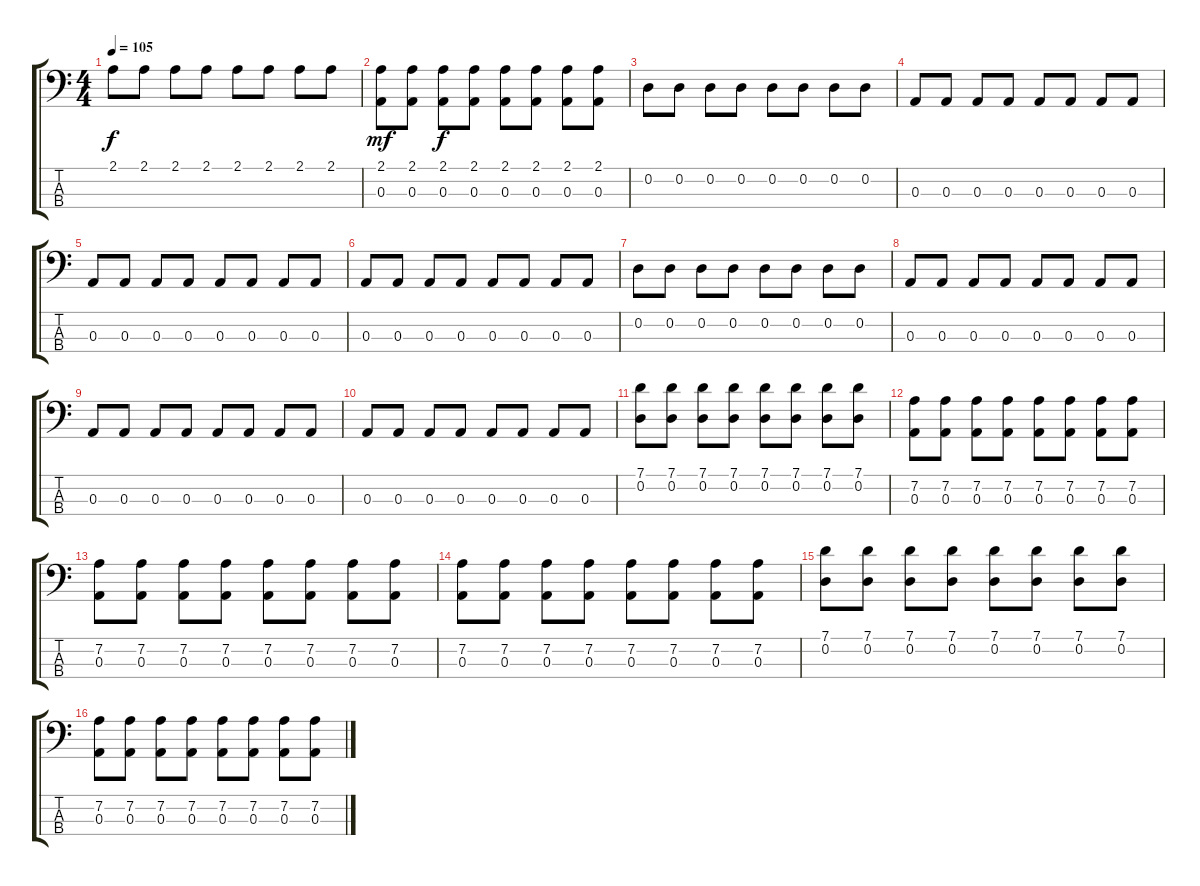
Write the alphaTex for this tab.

\track "" {instrument electricbassfinger}
\staff {score tabs}
\tuning (G2 D2 A1 E1) {hide}
\ts (4 4)
\tempo 105
\clef f4
\ks c
2.1.8{dy f} 2.1.8 2.1.8 2.1.8 2.1.8 2.1.8 2.1.8 2.1.8 |
(2.1 0.3).8{dy mf} (2.1 0.3).8 (2.1 0.3).8{dy f} (2.1 0.3).8 (2.1 0.3).8 (2.1 0.3).8 (2.1 0.3).8 (2.1 0.3).8 |
0.2.8 0.2.8 0.2.8 0.2.8 0.2.8 0.2.8 0.2.8 0.2.8 |
0.3.8 0.3.8 0.3.8 0.3.8 0.3.8 0.3.8 0.3.8 0.3.8 |
0.3.8 0.3.8 0.3.8 0.3.8 0.3.8 0.3.8 0.3.8 0.3.8 |
0.3.8 0.3.8 0.3.8 0.3.8 0.3.8 0.3.8 0.3.8 0.3.8 |
0.2.8 0.2.8 0.2.8 0.2.8 0.2.8 0.2.8 0.2.8 0.2.8 |
0.3.8 0.3.8 0.3.8 0.3.8 0.3.8 0.3.8 0.3.8 0.3.8 |
0.3.8 0.3.8 0.3.8 0.3.8 0.3.8 0.3.8 0.3.8 0.3.8 |
0.3.8 0.3.8 0.3.8 0.3.8 0.3.8 0.3.8 0.3.8 0.3.8 |
(7.1 0.2).8 (7.1 0.2).8 (7.1 0.2).8 (7.1 0.2).8 (7.1 0.2).8 (7.1 0.2).8 (7.1 0.2).8 (7.1 0.2).8 |
(7.2 0.3).8 (7.2 0.3).8 (7.2 0.3).8 (7.2 0.3).8 (7.2 0.3).8 (7.2 0.3).8 (7.2 0.3).8 (7.2 0.3).8 |
(7.2 0.3).8 (7.2 0.3).8 (7.2 0.3).8 (7.2 0.3).8 (7.2 0.3).8 (7.2 0.3).8 (7.2 0.3).8 (7.2 0.3).8 |
(7.2 0.3).8 (7.2 0.3).8 (7.2 0.3).8 (7.2 0.3).8 (7.2 0.3).8 (7.2 0.3).8 (7.2 0.3).8 (7.2 0.3).8 |
(7.1 0.2).8 (7.1 0.2).8 (7.1 0.2).8 (7.1 0.2).8 (7.1 0.2).8 (7.1 0.2).8 (7.1 0.2).8 (7.1 0.2).8 |
(7.2 0.3).8 (7.2 0.3).8 (7.2 0.3).8 (7.2 0.3).8 (7.2 0.3).8 (7.2 0.3).8 (7.2 0.3).8 (7.2 0.3).8
